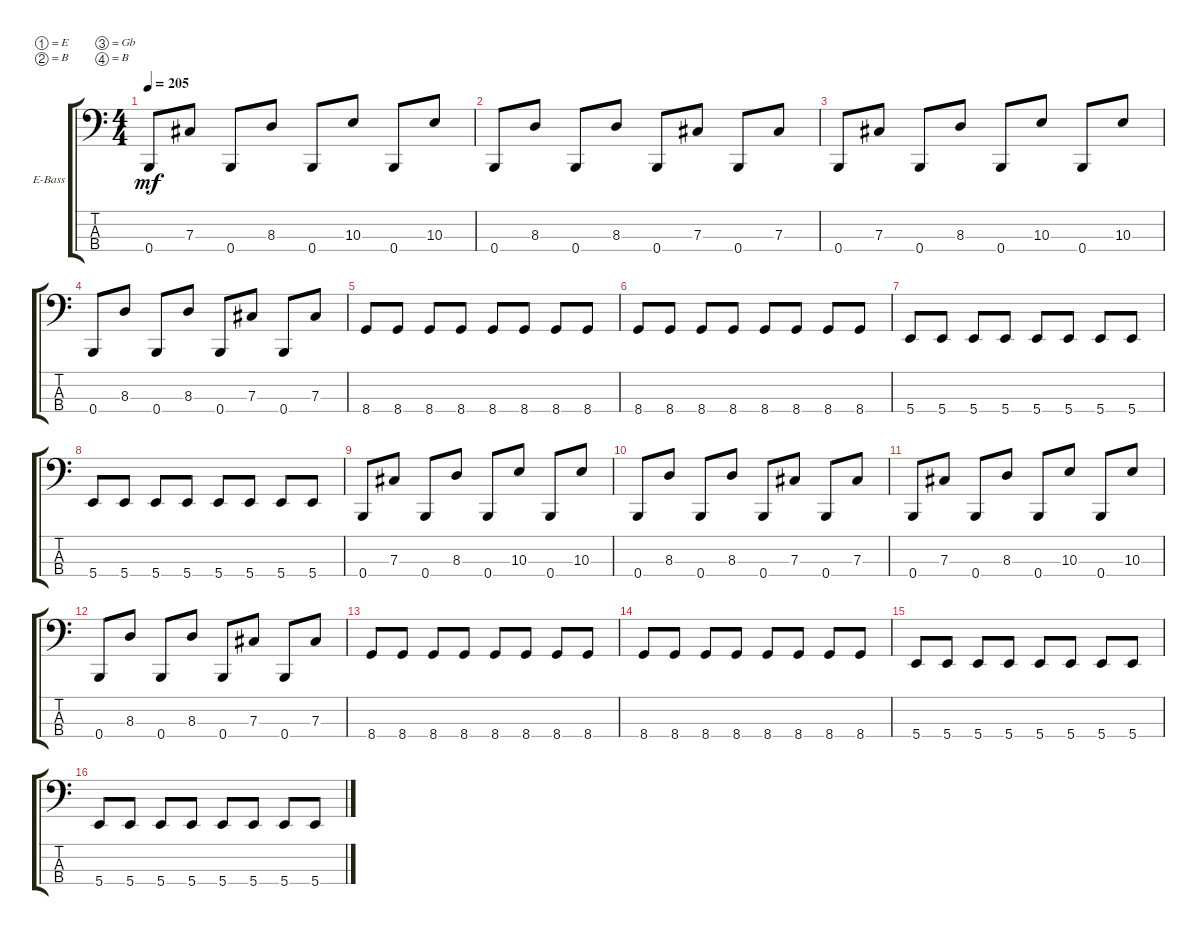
\defaultSystemsLayout 4
\bracketExtendMode groupsimilarinstruments
\firstSystemTrackNameOrientation horizontal
\otherSystemsTrackNameOrientation horizontal
\track ("Electric Bass" "E-Bass") {instrument electricbassfinger}
\staff {score tabs}
\tuning (E2 B1 Gb1 B0)
\ts (4 4)
\tempo 205
\clef f4
\ks c
0.4.8{dy mf} 7.3.8 0.4.8 8.3.8 0.4.8 10.3.8 0.4.8 10.3.8 |
0.4.8 8.3.8 0.4.8 8.3.8 0.4.8 7.3.8 0.4.8 7.3.8 |
0.4.8 7.3.8 0.4.8 8.3.8 0.4.8 10.3.8 0.4.8 10.3.8 |
0.4.8 8.3.8 0.4.8 8.3.8 0.4.8 7.3.8 0.4.8 7.3.8 |
8.4.8 8.4.8 8.4.8 8.4.8 8.4.8 8.4.8 8.4.8 8.4.8 |
8.4.8 8.4.8 8.4.8 8.4.8 8.4.8 8.4.8 8.4.8 8.4.8 |
5.4.8 5.4.8 5.4.8 5.4.8 5.4.8 5.4.8 5.4.8 5.4.8 |
5.4.8 5.4.8 5.4.8 5.4.8 5.4.8 5.4.8 5.4.8 5.4.8 |
0.4.8 7.3.8 0.4.8 8.3.8 0.4.8 10.3.8 0.4.8 10.3.8 |
0.4.8 8.3.8 0.4.8 8.3.8 0.4.8 7.3.8 0.4.8 7.3.8 |
0.4.8 7.3.8 0.4.8 8.3.8 0.4.8 10.3.8 0.4.8 10.3.8 |
0.4.8 8.3.8 0.4.8 8.3.8 0.4.8 7.3.8 0.4.8 7.3.8 |
8.4.8 8.4.8 8.4.8 8.4.8 8.4.8 8.4.8 8.4.8 8.4.8 |
8.4.8 8.4.8 8.4.8 8.4.8 8.4.8 8.4.8 8.4.8 8.4.8 |
5.4.8 5.4.8 5.4.8 5.4.8 5.4.8 5.4.8 5.4.8 5.4.8 |
5.4.8 5.4.8 5.4.8 5.4.8 5.4.8 5.4.8 5.4.8 5.4.8
